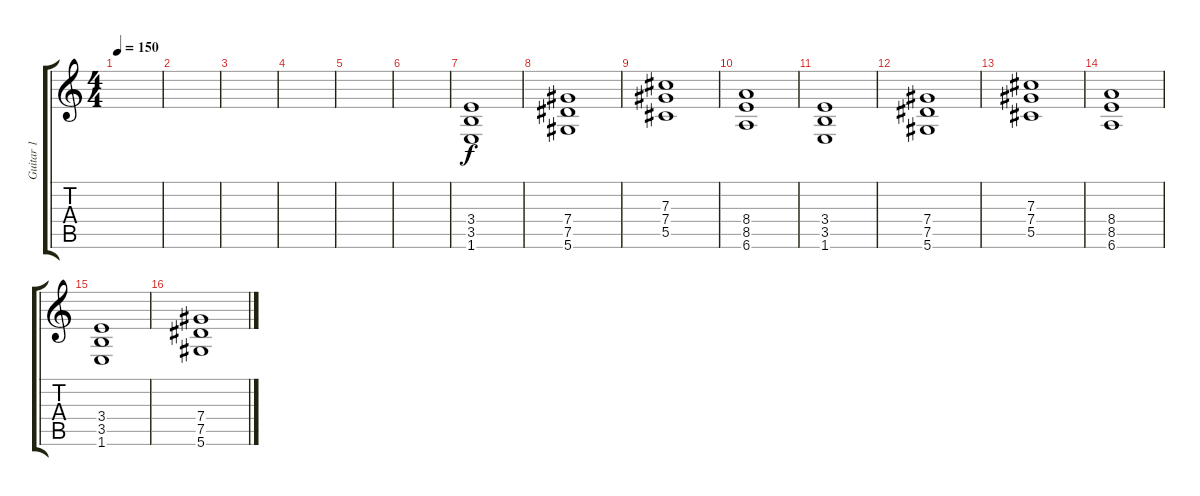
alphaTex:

\track ("Guitar 1" "Guitar 1") {instrument distortionguitar}
\staff {score tabs}
\tuning (Eb4 Bb3 Gb3 Db3 Ab2 Eb2) {hide}
\ts (4 4)
\tempo 150
\clef g2
\ks c
|
|
|
|
|
|
(3.4 3.5 1.6).1{volume 13} |
(7.4 7.5 5.6).1 |
(7.3 7.4 5.5).1 |
(8.4 8.5 6.6).1 |
(3.4 3.5 1.6).1{volume 13} |
(7.4 7.5 5.6).1 |
(7.3 7.4 5.5).1 |
(8.4 8.5 6.6).1 |
(3.4 3.5 1.6).1{volume 13} |
(7.4 7.5 5.6).1
